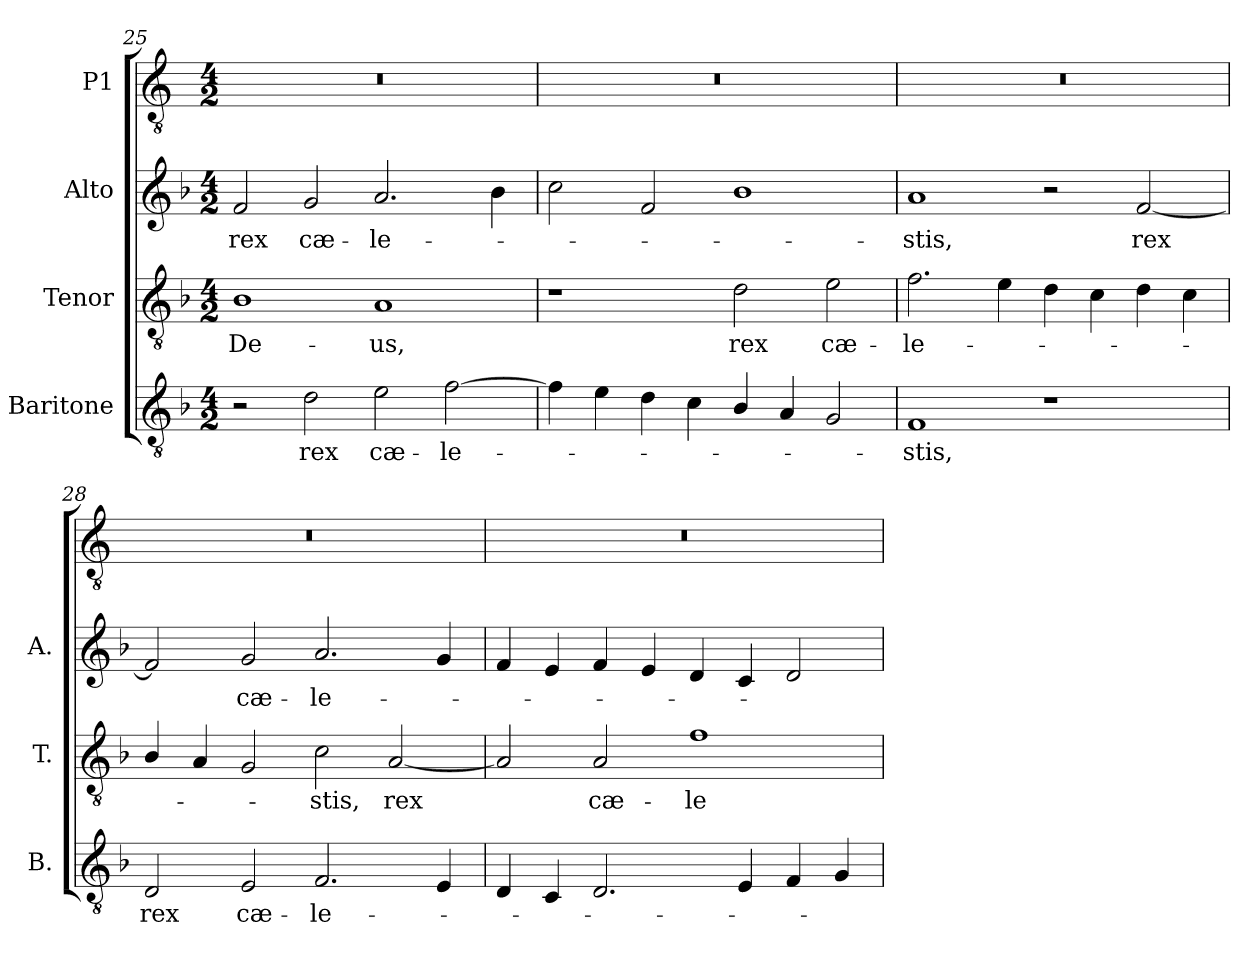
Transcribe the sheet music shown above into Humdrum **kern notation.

**kern	**text	**kern	**text	**kern	**text	**kern
*part4	*part4	*part3	*part3	*part2	*part2	*part1
*staff4	*staff4	*staff3	*staff3	*staff2	*staff2	*staff1
*I"Baritone	*	*I"Tenor	*	*I"Alto	*	*I"P1
*I'B.	*	*I'T.	*	*I'A.	*	*
*clefGv2	*	*clefGv2	*	*clefG2	*	*clefGv2
*ITrd7c12	*	*ITrd7c12	*	*	*	*ITrd7c12
*k[b-]	*	*k[b-]	*	*k[b-]	*	*k[]
*F:	*	*F:	*	*F:	*	*C:
*M4/2	*	*M4/2	*	*M4/2	*	*M4/2
=25	=25	=25	=25	=25	=25	=25
!	!	!	!LO:LY:b:color=#000000	!	!	!
!	!	!	!	!	!LO:LY:b:color=#000000	!LO:N:vis=1
2r	.	1BB-i	De-	2fi/	rex	0r
!	!LO:LY:b:color=#000000	!	!	!	!	!
!	!	!	!	!	!LO:LY:b:color=#000000	!
2Di\	rex	.	.	2gi/	cæ-	.
!	!LO:LY:b:color=#000000	!	!	!	!	!
!	!	!	!LO:LY:b:color=#000000	!	!	!
!	!	!	!	!	!LO:LY:b:color=#000000	!
2Ei\	cæ-	1AAi	-us,	2.ai/	-le-	.
!	!LO:LY:b:color=#000000	!	!	!	!	!
[2Fi\	-le-	.	.	.	.	.
.	.	.	.	4b-i\	.	.
=26	=26	=26	=26	=26	=26	=26
!	!	!	!	!	!	!LO:N:vis=1
4Fi\]	.	1r	.	2cci\	.	0r
4Ei\	.	.	.	.	.	.
4Di\	.	.	.	2fi/	.	.
4Ci\	.	.	.	.	.	.
!	!	!	!LO:LY:b:color=#000000	!	!	!
4BB-i/	.	2Di\	rex	1b-i	.	.
4AAi/	.	.	.	.	.	.
!	!	!	!LO:LY:b:color=#000000	!	!	!
2GGi/	.	2Ei\	cæ-	.	.	.
=27	=27	=27	=27	=27	=27	=27
!	!LO:LY:b:color=#000000	!	!	!	!	!
!	!	!	!LO:LY:b:color=#000000	!	!	!
!	!	!	!	!	!LO:LY:b:color=#000000	!LO:N:vis=1
1FFi	-stis,	2.Fi\	-le-	1ai	-stis,	0r
.	.	4Ei\	.	.	.	.
1r	.	4Di\	.	2r	.	.
.	.	4Ci\	.	.	.	.
!	!	!	!	!	!LO:LY:b:color=#000000	!
.	.	4Di\	.	[2fi/	rex	.
.	.	4Ci\	.	.	.	.
!!LO:LB:g=z
=28	=28	=28	=28	=28	=28	=28
!	!LO:LY:b:color=#000000	!	!	!	!	!LO:N:vis=1
2DDi/	rex	4BB-i/	.	2fi/]	.	0r
.	.	4AAi/	.	.	.	.
!	!LO:LY:b:color=#000000	!	!	!	!	!
!	!	!	!	!	!LO:LY:b:color=#000000	!
2EEi/	cæ-	2GGi/	.	2gi/	cæ-	.
!	!LO:LY:b:color=#000000	!	!	!	!	!
!	!	!	!LO:LY:b:color=#000000	!	!	!
!	!	!	!	!	!LO:LY:b:color=#000000	!
2.FFi/	-le-	2Ci\	-stis,	2.ai/	-le-	.
!	!	!	!LO:LY:b:color=#000000	!	!	!
.	.	[2AAi/	rex	.	.	.
4EEi/	.	.	.	4gi/	.	.
=29	=29	=29	=29	=29	=29	=29
!	!	!	!	!	!	!LO:N:vis=1
4DDi/	.	2AAi/]	.	4fi/	.	0r
4CCi/	.	.	.	4ei/	.	.
!	!	!	!LO:LY:b:color=#000000	!	!	!
2.DDi/	.	2AAi/	cæ-	4fi/	.	.
.	.	.	.	4ei/	.	.
!	!	!	!LO:LY:b:color=#000000	!	!	!
.	.	1Fi	-le-	4di/	.	.
4EEi/	.	.	.	4ci/	.	.
4FFi/	.	.	.	2di/	.	.
4GGi/	.	.	.	.	.	.
=	=	=	=	=	=	=
*-	*-	*-	*-	*-	*-	*-
